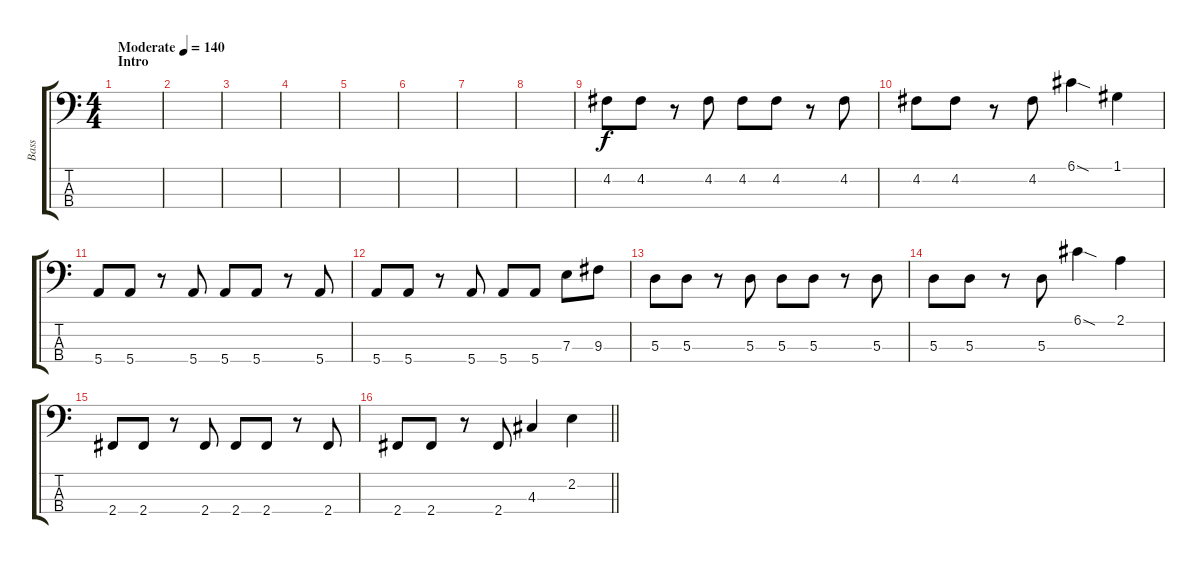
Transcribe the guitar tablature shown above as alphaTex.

\track ("Bass" "Bass") {instrument slapbass1}
\staff {score tabs}
\tuning (G2 D2 A1 E1) {hide}
\ts (4 4)
\section ("" "Intro")
\tempo (140 "Moderate")
\clef f4
\ks c
|
|
|
|
|
|
|
|
4.2.8 4.2.8 r.8 4.2.8 4.2.8 4.2.8 r.8 4.2.8 |
4.2.8 4.2.8 r.8 4.2.8 6.1{sod}.4 1.1.4 |
5.4.8 5.4.8 r.8 5.4.8 5.4.8 5.4.8 r.8 5.4.8 |
5.4.8 5.4.8 r.8 5.4.8 5.4.8 5.4.8 7.3.8 9.3.8 |
5.3.8 5.3.8 r.8 5.3.8 5.3.8 5.3.8 r.8 5.3.8 |
5.3.8 5.3.8 r.8 5.3.8 6.1{sod}.4 2.1.4 |
2.4.8 2.4.8 r.8 2.4.8 2.4.8 2.4.8 r.8 2.4.8 |
\barLineRight lightlight
2.4.8 2.4.8 r.8 2.4.8 4.3.4 2.2.4
